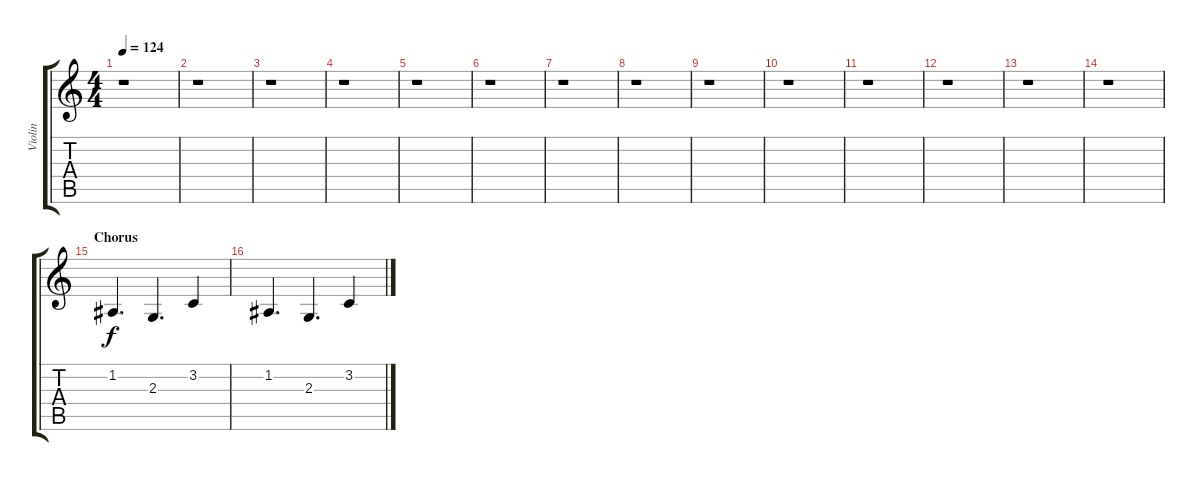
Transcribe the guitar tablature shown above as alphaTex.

\track ("Violin" "Violin") {instrument violin}
\staff {score tabs}
\tuning (D4 A3 F3 C3 G2 D2) {hide}
\ts (4 4)
\tempo 124
\clef g2
\ks c
r.1{dy f} |
r.1 |
r.1 |
r.1 |
r.1 |
r.1 |
r.1 |
r.1 |
r.1 |
r.1 |
r.1 |
r.1 |
r.1 |
r.1 |
\section ("" "Chorus")
1.2.4{d} 2.3.4{d} 3.2.4 |
1.2.4{d} 2.3.4{d} 3.2.4
